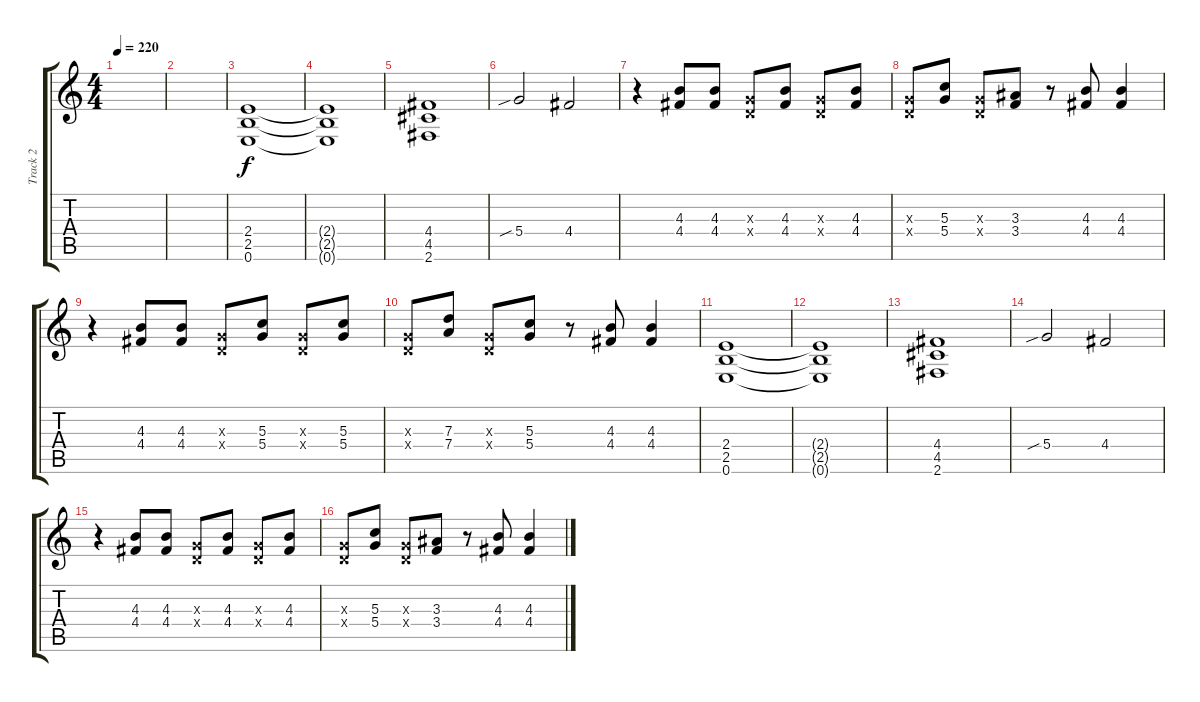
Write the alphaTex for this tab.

\track ("Track 2" "Track 2") {instrument distortionguitar}
\staff {score tabs}
\tuning (E4 B3 G3 D3 A2 E2) {hide}
\ts (4 4)
\tempo 220
\clef g2
\ks c
|
|
(2.4 2.5 0.6).1 |
(2.4{t} 2.5{t} 0.6{t}).1 |
(4.4 4.5 2.6).1 |
5.4{sib}.2 4.4.2 |
r.4 (4.3 4.4).8 (4.3 4.4).8 (0.3{x} 0.4{x}).8 (4.3 4.4).8 (0.3{x} 0.4{x}).8 (4.3 4.4).8 |
(0.3{x} 0.4{x}).8 (5.3 5.4).8 (0.3{x} 0.4{x}).8 (3.3 3.4).8 r.8 (4.3 4.4).8 (4.3 4.4).4 |
r.4 (4.3 4.4).8 (4.3 4.4).8 (0.3{x} 0.4{x}).8 (5.3 5.4).8 (0.3{x} 0.4{x}).8 (5.3 5.4).8 |
(0.3{x} 0.4{x}).8 (7.3 7.4).8 (0.3{x} 0.4{x}).8 (5.3 5.4).8 r.8 (4.3 4.4).8 (4.3 4.4).4 |
(2.4 2.5 0.6).1 |
(2.4{t} 2.5{t} 0.6{t}).1 |
(4.4 4.5 2.6).1 |
5.4{sib}.2 4.4.2 |
r.4 (4.3 4.4).8 (4.3 4.4).8 (0.3{x} 0.4{x}).8 (4.3 4.4).8 (0.3{x} 0.4{x}).8 (4.3 4.4).8 |
(0.3{x} 0.4{x}).8 (5.3 5.4).8 (0.3{x} 0.4{x}).8 (3.3 3.4).8 r.8 (4.3 4.4).8 (4.3 4.4).4
